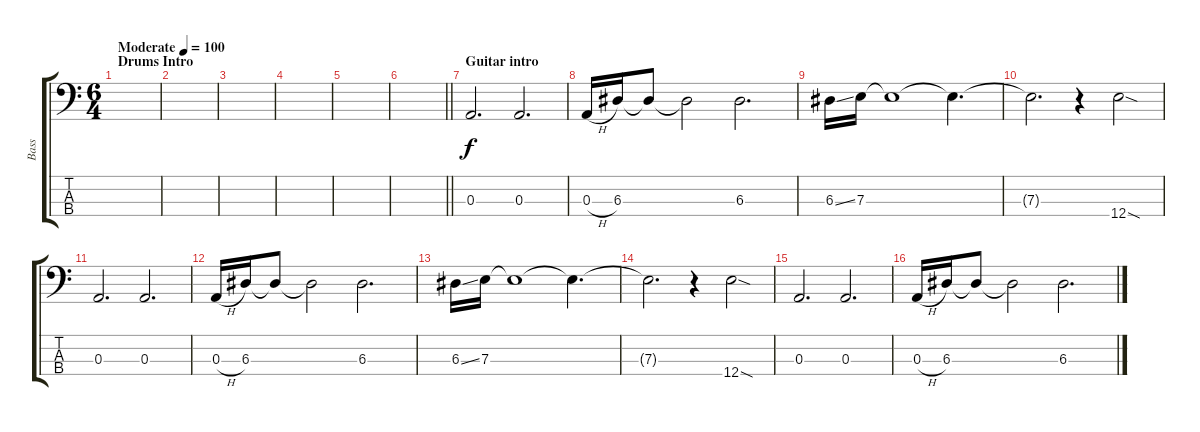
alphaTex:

\track ("Bass" "Bass") {instrument electricbassfinger}
\staff {score tabs}
\tuning (G2 D2 A1 E1) {hide}
\ts (6 4)
\section ("" "Drums Intro")
\tempo (100 "Moderate")
\clef f4
\ks c
|
|
|
|
|
\barLineRight lightlight
|
\section ("" "Guitar intro")
0.3.2{d} 0.3.2{d} |
0.3{h}.16 6.3.16 6.3{t}.8 6.3{t}.2 6.3.2{d} |
6.3{ss}.16 7.3.16 7.3{t}.1 7.3{t}.4{d} |
7.3{t}.2{d} r.4 12.4{sod}.2 |
0.3.2{d} 0.3.2{d} |
0.3{h}.16 6.3.16 6.3{t}.8 6.3{t}.2 6.3.2{d} |
6.3{ss}.16 7.3.16 7.3{t}.1 7.3{t}.4{d} |
7.3{t}.2{d} r.4 12.4{sod}.2 |
0.3.2{d} 0.3.2{d} |
0.3{h}.16 6.3.16 6.3{t}.8 6.3{t}.2 6.3.2{d}
